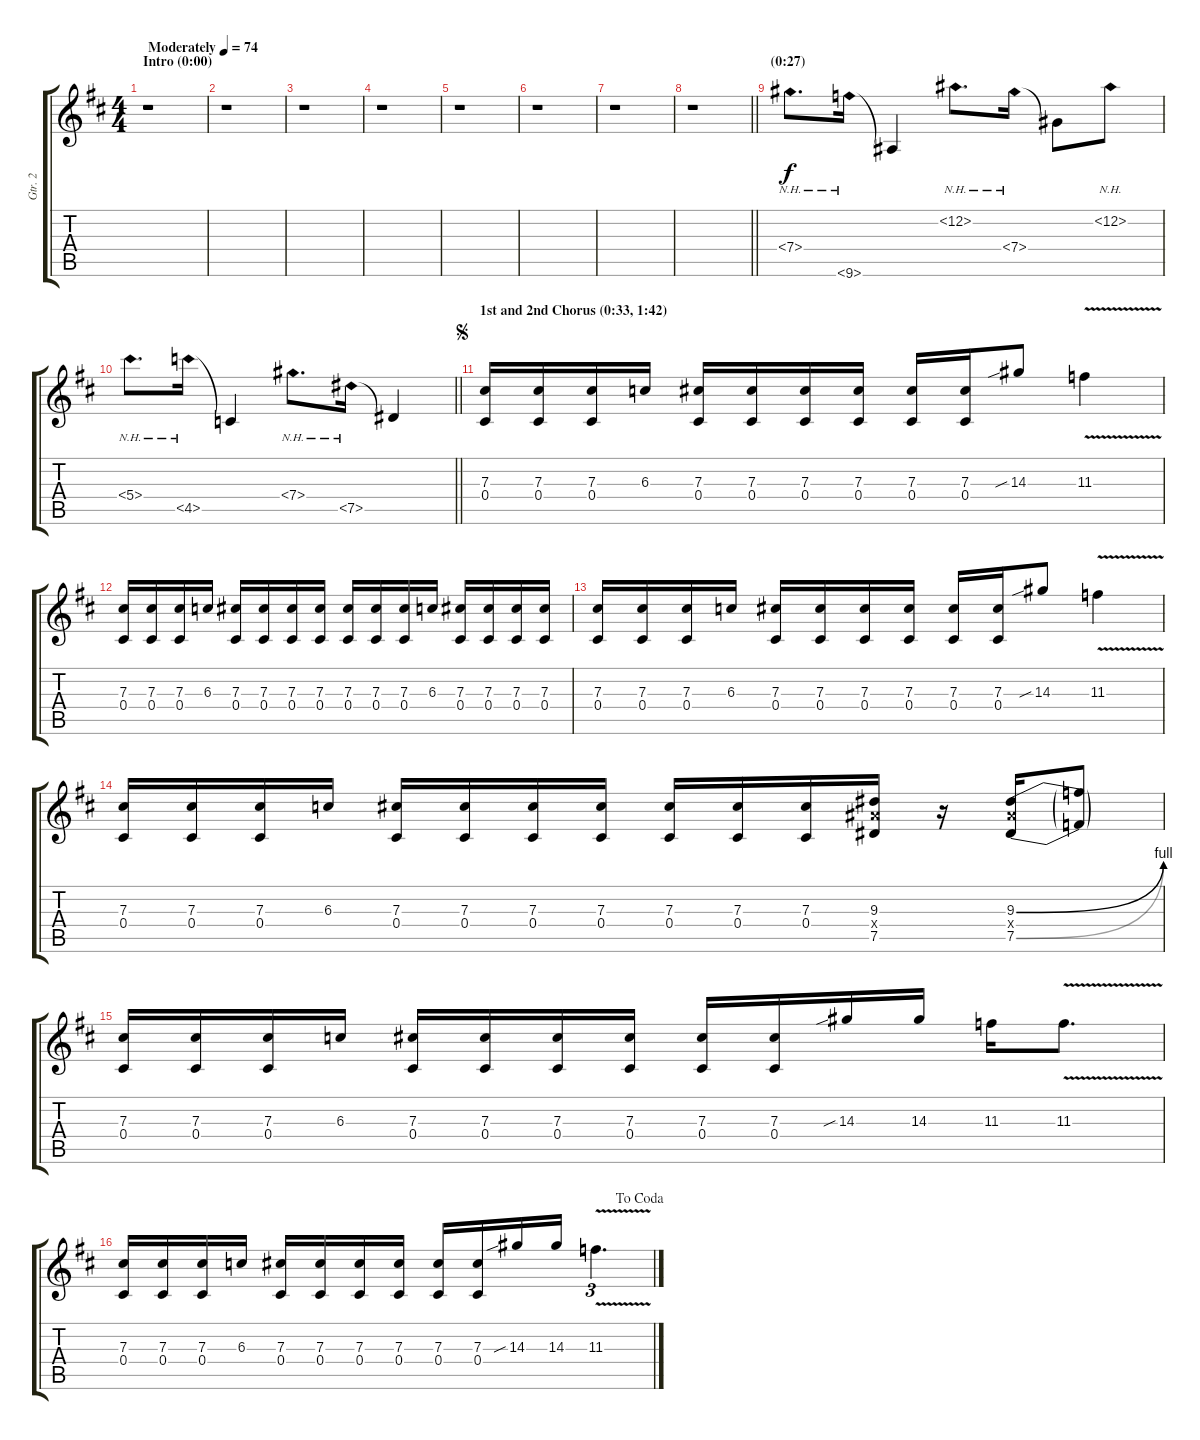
\track ("Gtr. 2" "Gtr. 2") {instrument electricguitarclean}
\staff {score tabs}
\tuning (Eb4 Bb3 Gb3 Db3 Ab2 Db2) {hide}
\ts (4 4)
\section ("" "Intro (0:00)")
\tempo (74 "Moderately")
\clef g2
\ks d
r.1{dy f instrument electricguitarclean} |
r.1 |
r.1 |
r.1 |
r.1 |
r.1 |
r.1 |
\barLineRight lightlight
r.1 |
\section ("" "(0:27)")
7.4{nh}.8{d} 9.6{nh}.16 9.6{t}.4 12.2{nh}.8{d} 7.4{nh}.16 7.4{t}.8 12.2{nh}.8 |
\barLineRight lightlight
5.4{nh}.8{d} 4.5{nh}.16 4.5{t}.4 7.4{nh}.8{d} 7.5{nh}.16 7.5{t}.4 |
\section ("" "1st and 2nd Chorus (0:33, 1:42)")
\jump segno
(7.3 0.4).16{volume 8 instrument distortionguitar} (7.3 0.4).16 (7.3 0.4).16 6.3.16 (7.3 0.4).16 (7.3 0.4).16 (7.3 0.4).16 (7.3 0.4).16 (7.3 0.4).16 (7.3 0.4).16 14.3{sib}.8 11.3{v}.4 |
(7.3 0.4).16 (7.3 0.4).16 (7.3 0.4).16 6.3.16 (7.3 0.4).16 (7.3 0.4).16 (7.3 0.4).16 (7.3 0.4).16 (7.3 0.4).16 (7.3 0.4).16 (7.3 0.4).16 6.3.16 (7.3 0.4).16 (7.3 0.4).16 (7.3 0.4).16 (7.3 0.4).16 |
(7.3 0.4).16 (7.3 0.4).16 (7.3 0.4).16 6.3.16 (7.3 0.4).16 (7.3 0.4).16 (7.3 0.4).16 (7.3 0.4).16 (7.3 0.4).16 (7.3 0.4).16 14.3{sib}.8 11.3{v}.4 |
(7.3 0.4).16 (7.3 0.4).16 (7.3 0.4).16 6.3.16 (7.3 0.4).16 (7.3 0.4).16 (7.3 0.4).16 (7.3 0.4).16 (7.3 0.4).16 (7.3 0.4).16 (7.3 0.4).16 (9.3 9.4{x} 7.5).16 r.16 (9.3{be (bend 0 0 60 4)} 9.4{x} 7.5{be (bend 0 0 60 4)}).16 (9.3{t} 7.5{t}).8 |
(7.3 0.4).16 (7.3 0.4).16 (7.3 0.4).16 6.3.16 (7.3 0.4).16 (7.3 0.4).16 (7.3 0.4).16 (7.3 0.4).16 (7.3 0.4).16 (7.3 0.4).16 14.3{sib}.16 14.3.16 11.3.16 11.3{v}.8{d} |
\jump dacoda
(7.3 0.4).16 (7.3 0.4).16 (7.3 0.4).16 6.3.16 (7.3 0.4).16 (7.3 0.4).16 (7.3 0.4).16 (7.3 0.4).16 (7.3 0.4).16 (7.3 0.4).16 14.3{sib}.16 14.3.16 11.3{v}.4{d tu (3 2)}
